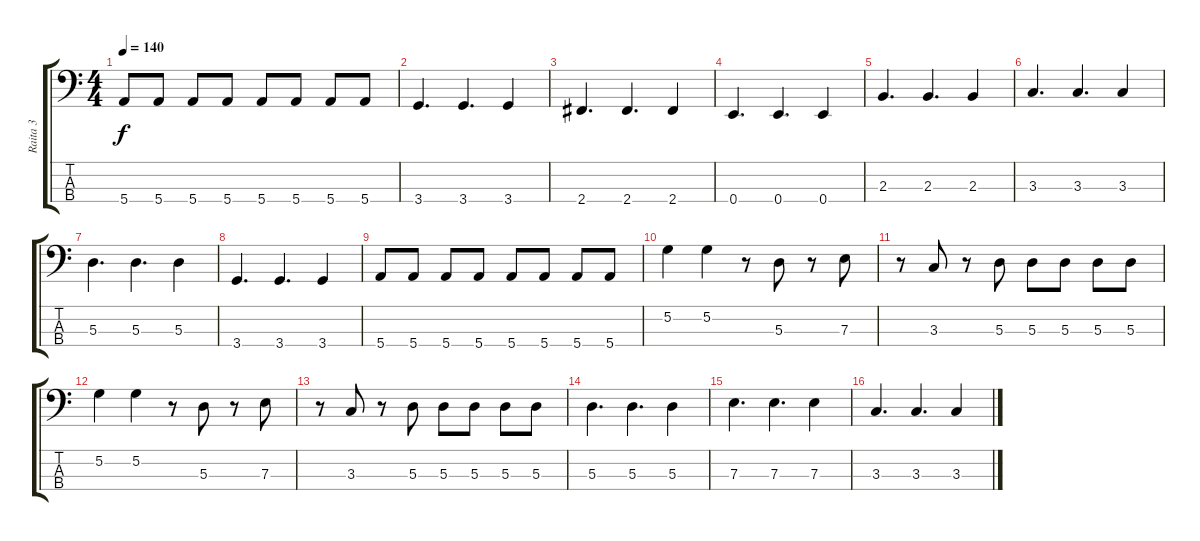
\track ("Raita 3" "Raita 3") {instrument electricbassfinger}
\staff {score tabs}
\tuning (G2 D2 A1 E1) {hide}
\ts (4 4)
\tempo 140
\clef f4
\ks c
5.4.8{dy f} 5.4.8 5.4.8 5.4.8 5.4.8 5.4.8 5.4.8 5.4.8 |
3.4.4{d} 3.4.4{d} 3.4.4 |
2.4.4{d} 2.4.4{d} 2.4.4 |
0.4.4{d} 0.4.4{d} 0.4.4 |
2.3.4{d} 2.3.4{d} 2.3.4 |
3.3.4{d} 3.3.4{d} 3.3.4 |
5.3.4{d} 5.3.4{d} 5.3.4 |
3.4.4{d} 3.4.4{d} 3.4.4 |
5.4.8 5.4.8 5.4.8 5.4.8 5.4.8 5.4.8 5.4.8 5.4.8 |
5.2.4 5.2.4 r.8 5.3.8 r.8 7.3.8 |
r.8 3.3.8 r.8 5.3.8 5.3.8 5.3.8 5.3.8 5.3.8 |
5.2.4 5.2.4 r.8 5.3.8 r.8 7.3.8 |
r.8 3.3.8 r.8 5.3.8 5.3.8 5.3.8 5.3.8 5.3.8 |
5.3.4{d} 5.3.4{d} 5.3.4 |
7.3.4{d} 7.3.4{d} 7.3.4 |
3.3.4{d} 3.3.4{d} 3.3.4
